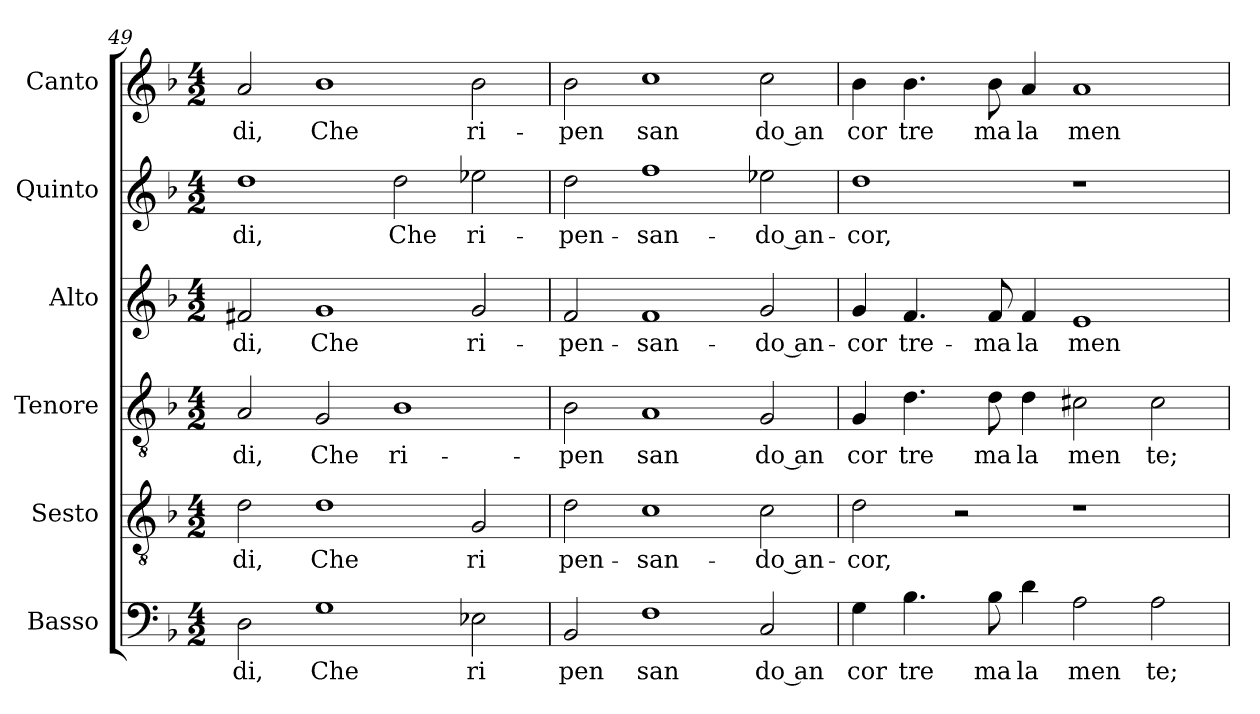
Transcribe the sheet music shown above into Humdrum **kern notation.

**kern	**text	**kern	**text	**kern	**text	**kern	**text	**kern	**text	**kern	**text
*part6	*part6	*part5	*part5	*part4	*part4	*part3	*part3	*part2	*part2	*part1	*part1
*staff6	*staff6	*staff5	*staff5	*staff4	*staff4	*staff3	*staff3	*staff2	*staff2	*staff1	*staff1
*I"Basso	*	*I"Sesto	*	*I"Tenore	*	*I"Alto	*	*I"Quinto	*	*I"Canto	*
*I'Basso	*	*I'Sesto	*	*I'Tenore	*	*I'Alto	*	*I'Quinto	*	*I'Canto	*
*clefF4	*	*clefGv2	*	*clefGv2	*	*clefG2	*	*clefG2	*	*clefG2	*
*k[b-]	*	*k[b-]	*	*k[b-]	*	*k[b-]	*	*k[b-]	*	*k[b-]	*
*F:	*	*F:	*	*F:	*	*F:	*	*F:	*	*F:	*
*M4/2	*	*M4/2	*	*M4/2	*	*M4/2	*	*M4/2	*	*M4/2	*
=49	=49	=49	=49	=49	=49	=49	=49	=49	=49	=49	=49
!	!LO:LY:b:cj	!	!LO:LY:b:cj	!	!LO:LY:b:cj	!	!LO:LY:b:cj	!	!LO:LY:b:cj	!	!LO:LY:b:cj
2D\	di,	2d\	di,	2A/	-di,	2f#X/	-di,	1dd	-di,	2a/	-di,
!	!LO:LY:b:cj	!	!LO:LY:b:cj	!	!LO:LY:b:cj	!	!LO:LY:b:cj	!	!	!	!LO:LY:b:cj
1G	Che	1d	Che	2G/	Che	1g	Che	.	.	1b-	Che
!	!	!	!	!	!LO:LY:b:cj	!	!	!	!LO:LY:b:cj	!	!
.	.	.	.	1B-	ri-	.	.	2dd\	Che	.	.
!	!LO:LY:b:cj	!	!LO:LY:b:cj	!	!	!	!LO:LY:b:cj	!	!LO:LY:b:cj	!	!LO:LY:b:cj
2E-X\	ri	2G/	ri	.	.	2g/	ri-	2ee-X\	ri-	2b-\	ri-
!!LO:LB:g=z
=50	=50	=50	=50	=50	=50	=50	=50	=50	=50	=50	=50
!	!LO:LY:b:cj	!	!LO:LY:b:cj	!	!LO:LY:b:cj	!	!LO:LY:b:cj	!	!LO:LY:b:cj	!	!LO:LY:b:cj
2BB-/	pen	2d\	pen-	2B-\	-pen	2f/	-pen-	2dd\	-pen-	2b-\	-pen
!	!LO:LY:b:cj	!	!LO:LY:b:cj	!	!LO:LY:b:cj	!	!LO:LY:b:cj	!	!LO:LY:b:cj	!	!LO:LY:b:cj
1F	san	1c	-san-	1A	san	1f	-san-	1ff	-san-	1cc	san
!	!LO:LY:b:rj	!	!LO:LY:b:rj	!	!LO:LY:b:rj	!	!LO:LY:b:rj	!	!LO:LY:b:rj	!	!LO:LY:b:rj
2C/	do an	2c\	-do an-	2G/	do an	2g/	-do an-	2ee-X\)	-do an-	(<2cc\	do an
=51	=51	=51	=51	=51	=51	=51	=51	=51	=51	=51	=51
!	!LO:LY:b:cj	!	!LO:LY:b:cj	!	!LO:LY:b:cj	!	!LO:LY:b:cj	!	!LO:LY:b:cj	!	!LO:LY:b:cj
4G\	cor	2d\	-cor,	4G/	cor	4g/	-cor	1dd	-cor,	4b-\	cor
!	!LO:LY:b:cj	!	!	!	!LO:LY:b:cj	!	!LO:LY:b:cj	!	!	!	!LO:LY:b:cj
4.B-\	tre	.	.	4.d\	tre	4.f/	tre-	.	.	4.b-\	tre
.	.	2r	.	.	.	.	.	.	.	.	.
!	!LO:LY:b:cj	!	!	!	!LO:LY:b:cj	!	!LO:LY:b:cj	!	!	!	!LO:LY:b:cj
8B-\	ma	.	.	8d\	ma	8f/	-ma	.	.	8b-\	ma
!	!LO:LY:b:cj	!	!	!	!LO:LY:b:cj	!	!LO:LY:b:cj	!	!	!	!LO:LY:b:cj
4d\	la	.	.	4d\	la	4f/	la	.	.	4a/	la
!	!LO:LY:b:cj	!	!	!	!LO:LY:b:cj	!	!LO:LY:b:cj	!	!	!	!LO:LY:b:cj
2A\	men	1r	.	2c#X\	men	1e	men-	1r	.	1a	men
!	!LO:LY:b:cj	!	!	!	!LO:LY:b:cj	!	!	!	!	!	!
2A\	te;	.	.	2c#\	te;	.	.	.	.	.	.
=	=	=	=	=	=	=	=	=	=	=	=
*-	*-	*-	*-	*-	*-	*-	*-	*-	*-	*-	*-
